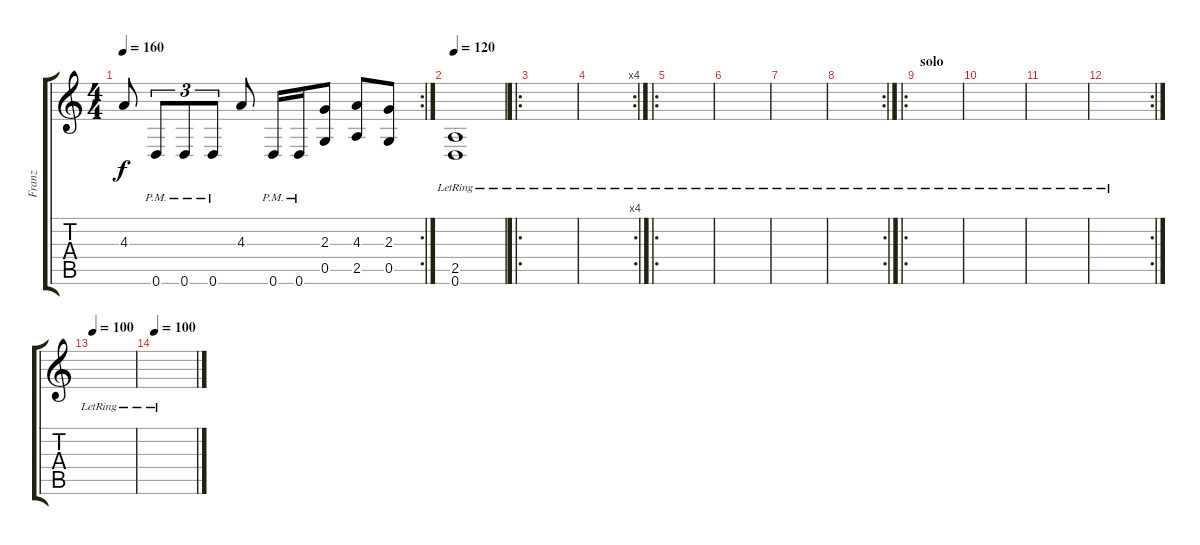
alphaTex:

\track ("Franz" "Franz") {instrument distortionguitar}
\staff {score tabs}
\tuning (D4 A3 F3 C3 G2 D2) {hide}
\rc 2
\ts (4 4)
\tempo 160
\clef g2
\ks c
4.3.8{dy f} 0.6{pm}.8{tu (3 2)} 0.6{pm}.8{tu (3 2)} 0.6{pm}.8{tu (3 2)} 4.3.8 0.6{pm}.16 0.6{pm}.16 (2.3 0.5).8 (4.3 2.5).8 (2.3 0.5).8 |
\tempo 120
(2.5 0.6{lr}).1 |
\ro
|
\rc 4
|
\ro
|
|
|
\rc 2
|
\ro
\section ("" "solo")
|
|
|
\rc 2
|
\tempo 100
|
\tempo 100
